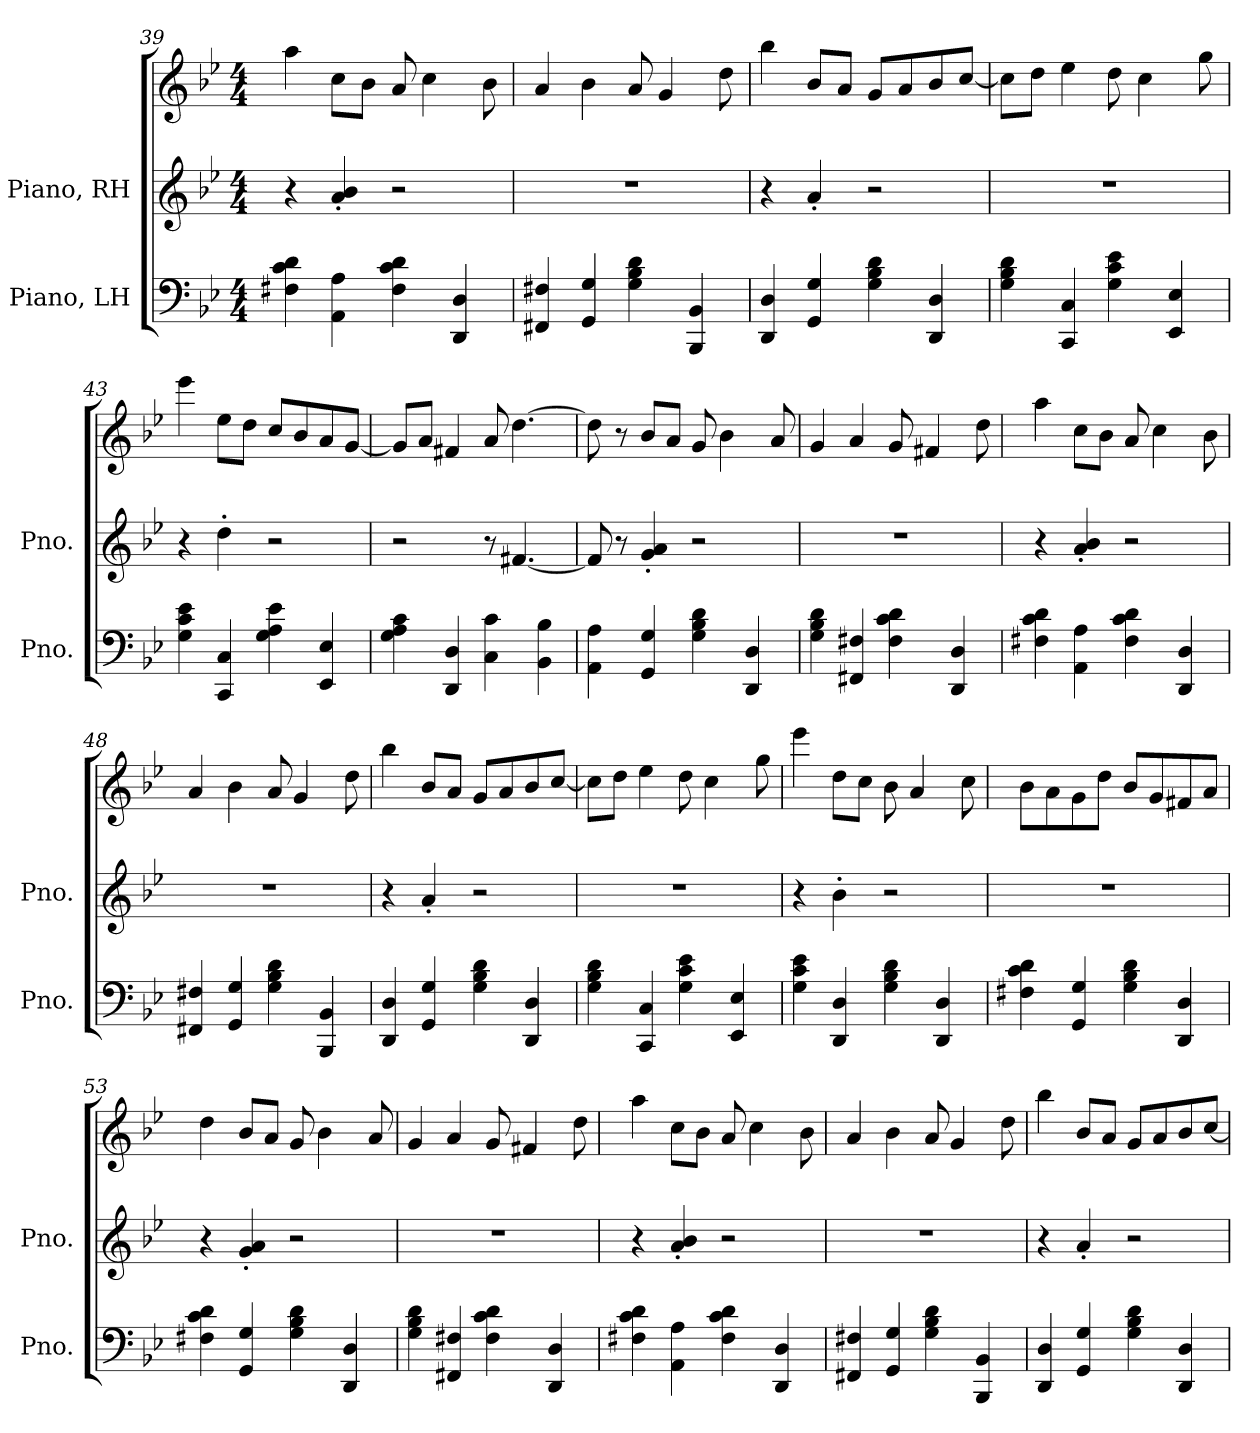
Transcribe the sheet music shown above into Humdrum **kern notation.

**kern	**kern	**kern
*part2	*part1	*part1
*staff3	*staff2	*staff1
*I"Piano, LH	*I"Piano, RH	*
*I'Pno.	*I'Pno.	*
*clefF4	*clefG2	*clefG2
*k[b-e-]	*k[b-e-]	*k[b-e-]
*M4/4	*M4/4	*M4/4
=39	=39	=39
4F#X\ 4c\ 4d\	4r	4aa\
4AA\ 4A\	4a/' 4b-/'	8cc\L
.	.	8b-\J
4F#\ 4c\ 4d\	2r	8a/
.	.	4cc\
4DD/ 4D/	.	.
.	.	8b-\
=40	=40	=40
4FF#X/ 4F#X/	1r	4a/
4GG/ 4G/	.	4b-\
4G\ 4B-\ 4d\	.	8a/
.	.	4g/
4BBB-/ 4BB-/	.	.
.	.	8dd\
=41	=41	=41
4DD/ 4D/	4r	4bb-\
4GG/ 4G/	4a'/	8b-/L
.	.	8a/J
4G\ 4B-\ 4d\	2r	8g/L
.	.	8a/
4DD/ 4D/	.	8b-/
.	.	[8cc/J
=42	=42	=42
4G\ 4B-\ 4d\	1r	8cc\L]
.	.	8dd\J
4CC/ 4C/	.	4ee-\
4G\ 4c\ 4e-\	.	8dd\
.	.	4cc\
4EE-/ 4E-/	.	.
.	.	8gg\
!!LO:LB:g=z
=43	=43	=43
4G\ 4c\ 4e-\	4r	4eee-\
4CC/ 4C/	4dd'\	8ee-\L
.	.	8dd\J
4G\ 4A\ 4e-\	2r	8cc/L
.	.	8b-/
4EE-/ 4E-/	.	8a/
.	.	[8g/J
=44	=44	=44
4G\ 4A\ 4c\	2r	8g/L]
.	.	8a/J
4DD/ 4D/	.	4f#X/
4C\ 4c\	8r	8a/
.	[4.f#X/	[4.dd\
4BB-\ 4B-\	.	.
=45	=45	=45
4AA\ 4A\	8f#/]	8dd\]
.	8r	8r
4GG/ 4G/	4g/' 4a/'	8b-/L
.	.	8a/J
4G\ 4B-\ 4d\	2r	8g/
.	.	4b-\
4DD/ 4D/	.	.
.	.	8a/
=46	=46	=46
4G\ 4B-\ 4d\	1r	4g/
4FF#X/ 4F#X/	.	4a/
4F#\ 4c\ 4d\	.	8g/
.	.	4f#X/
4DD/ 4D/	.	.
.	.	8dd\
=47	=47	=47
4F#X\ 4c\ 4d\	4r	4aa\
4AA\ 4A\	4a/' 4b-/'	8cc\L
.	.	8b-\J
4F#\ 4c\ 4d\	2r	8a/
.	.	4cc\
4DD/ 4D/	.	.
.	.	8b-\
!!LO:LB:g=z
=48	=48	=48
4FF#X/ 4F#X/	1r	4a/
4GG/ 4G/	.	4b-\
4G\ 4B-\ 4d\	.	8a/
.	.	4g/
4BBB-/ 4BB-/	.	.
.	.	8dd\
=49	=49	=49
4DD/ 4D/	4r	4bb-\
4GG/ 4G/	4a'/	8b-/L
.	.	8a/J
4G\ 4B-\ 4d\	2r	8g/L
.	.	8a/
4DD/ 4D/	.	8b-/
.	.	[8cc/J
=50	=50	=50
4G\ 4B-\ 4d\	1r	8cc\L]
.	.	8dd\J
4CC/ 4C/	.	4ee-\
4G\ 4c\ 4e-\	.	8dd\
.	.	4cc\
4EE-/ 4E-/	.	.
.	.	8gg\
=51	=51	=51
4G\ 4c\ 4e-\	4r	4eee-\
4DD/ 4D/	4b-'\	8dd\L
.	.	8cc\J
4G\ 4B-\ 4d\	2r	8b-\
.	.	4a/
4DD/ 4D/	.	.
.	.	8cc\
=52	=52	=52
4F#X\ 4c\ 4d\	1r	8b-\L
.	.	8a\
4GG/ 4G/	.	8g\
.	.	8dd\J
4G\ 4B-\ 4d\	.	8b-/L
.	.	8g/
4DD/ 4D/	.	8f#X/
.	.	8a/J
!!LO:LB:g=z
=53	=53	=53
4F#X\ 4c\ 4d\	4r	4dd\
4GG/ 4G/	4g/' 4a/'	8b-/L
.	.	8a/J
4G\ 4B-\ 4d\	2r	8g/
.	.	4b-\
4DD/ 4D/	.	.
.	.	8a/
=54	=54	=54
4G\ 4B-\ 4d\	1r	4g/
4FF#X/ 4F#X/	.	4a/
4F#\ 4c\ 4d\	.	8g/
.	.	4f#X/
4DD/ 4D/	.	.
.	.	8dd\
=55	=55	=55
4F#X\ 4c\ 4d\	4r	4aa\
4AA\ 4A\	4a/' 4b-/'	8cc\L
.	.	8b-\J
4F#\ 4c\ 4d\	2r	8a/
.	.	4cc\
4DD/ 4D/	.	.
.	.	8b-\
=56	=56	=56
4FF#X/ 4F#X/	1r	4a/
4GG/ 4G/	.	4b-\
4G\ 4B-\ 4d\	.	8a/
.	.	4g/
4BBB-/ 4BB-/	.	.
.	.	8dd\
=57	=57	=57
4DD/ 4D/	4r	4bb-\
4GG/ 4G/	4a'/	8b-/L
.	.	8a/J
4G\ 4B-\ 4d\	2r	8g/L
.	.	8a/
4DD/ 4D/	.	8b-/
.	.	[8cc/J
=	=	=
*-	*-	*-
